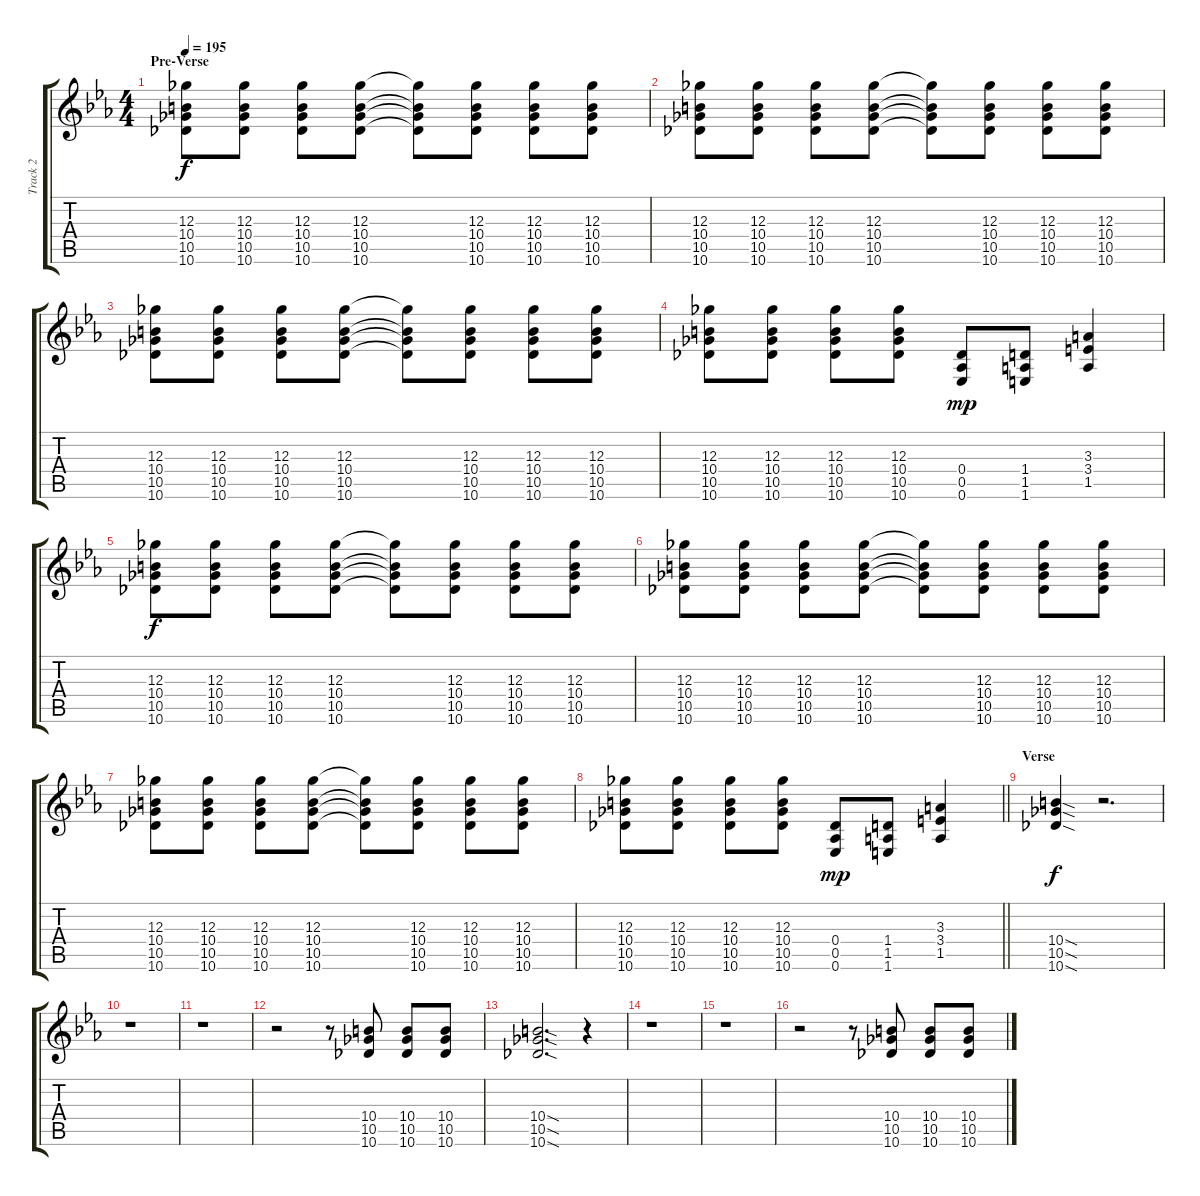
\track ("Track 2" "Track 2") {instrument distortionguitar}
\staff {score tabs}
\tuning (Eb4 Bb3 Gb3 Db3 Ab2 Eb2) {hide}
\ts (4 4)
\section ("" "Pre-Verse")
\tempo 195
\clef g2
\ks eb
(12.3 10.4 10.5 10.6).8{dy f} (12.3 10.4 10.5 10.6).8 (12.3 10.4 10.5 10.6).8 (12.3 10.4 10.5 10.6).8 (12.3{t} 10.4{t} 10.5{t} 10.6{t}).8 (12.3 10.4 10.5 10.6).8 (12.3 10.4 10.5 10.6).8 (12.3 10.4 10.5 10.6).8 |
(12.3 10.4 10.5 10.6).8 (12.3 10.4 10.5 10.6).8 (12.3 10.4 10.5 10.6).8 (12.3 10.4 10.5 10.6).8 (12.3{t} 10.4{t} 10.5{t} 10.6{t}).8 (12.3 10.4 10.5 10.6).8 (12.3 10.4 10.5 10.6).8 (12.3 10.4 10.5 10.6).8 |
(12.3 10.4 10.5 10.6).8 (12.3 10.4 10.5 10.6).8 (12.3 10.4 10.5 10.6).8 (12.3 10.4 10.5 10.6).8 (12.3{t} 10.4{t} 10.5{t} 10.6{t}).8 (12.3 10.4 10.5 10.6).8 (12.3 10.4 10.5 10.6).8 (12.3 10.4 10.5 10.6).8 |
(12.3 10.4 10.5 10.6).8 (12.3 10.4 10.5 10.6).8 (12.3 10.4 10.5 10.6).8 (12.3 10.4 10.5 10.6).8 (0.4 0.5 0.6).8{dy mp} (1.4 1.5 1.6).8 (3.3 3.4 1.5).4 |
(12.3 10.4 10.5 10.6).8{dy f} (12.3 10.4 10.5 10.6).8 (12.3 10.4 10.5 10.6).8 (12.3 10.4 10.5 10.6).8 (12.3{t} 10.4{t} 10.5{t} 10.6{t}).8 (12.3 10.4 10.5 10.6).8 (12.3 10.4 10.5 10.6).8 (12.3 10.4 10.5 10.6).8 |
(12.3 10.4 10.5 10.6).8 (12.3 10.4 10.5 10.6).8 (12.3 10.4 10.5 10.6).8 (12.3 10.4 10.5 10.6).8 (12.3{t} 10.4{t} 10.5{t} 10.6{t}).8 (12.3 10.4 10.5 10.6).8 (12.3 10.4 10.5 10.6).8 (12.3 10.4 10.5 10.6).8 |
(12.3 10.4 10.5 10.6).8 (12.3 10.4 10.5 10.6).8 (12.3 10.4 10.5 10.6).8 (12.3 10.4 10.5 10.6).8 (12.3{t} 10.4{t} 10.5{t} 10.6{t}).8 (12.3 10.4 10.5 10.6).8 (12.3 10.4 10.5 10.6).8 (12.3 10.4 10.5 10.6).8 |
\barLineRight lightlight
(12.3 10.4 10.5 10.6).8 (12.3 10.4 10.5 10.6).8 (12.3 10.4 10.5 10.6).8 (12.3 10.4 10.5 10.6).8 (0.4 0.5 0.6).8{dy mp} (1.4 1.5 1.6).8 (3.3 3.4 1.5).4 |
\section ("" "Verse")
(10.4{sod} 10.5{sod} 10.6{sod}).4{dy f} r.2{d} |
r.1 |
r.1 |
r.2 r.8 (10.4 10.5 10.6).8 (10.4 10.5 10.6).8 (10.4 10.5 10.6).8 |
(10.4{sod} 10.5{sod} 10.6{sod}).2{d} r.4 |
r.1 |
r.1 |
r.2 r.8 (10.4 10.5 10.6).8 (10.4 10.5 10.6).8 (10.4 10.5 10.6).8
